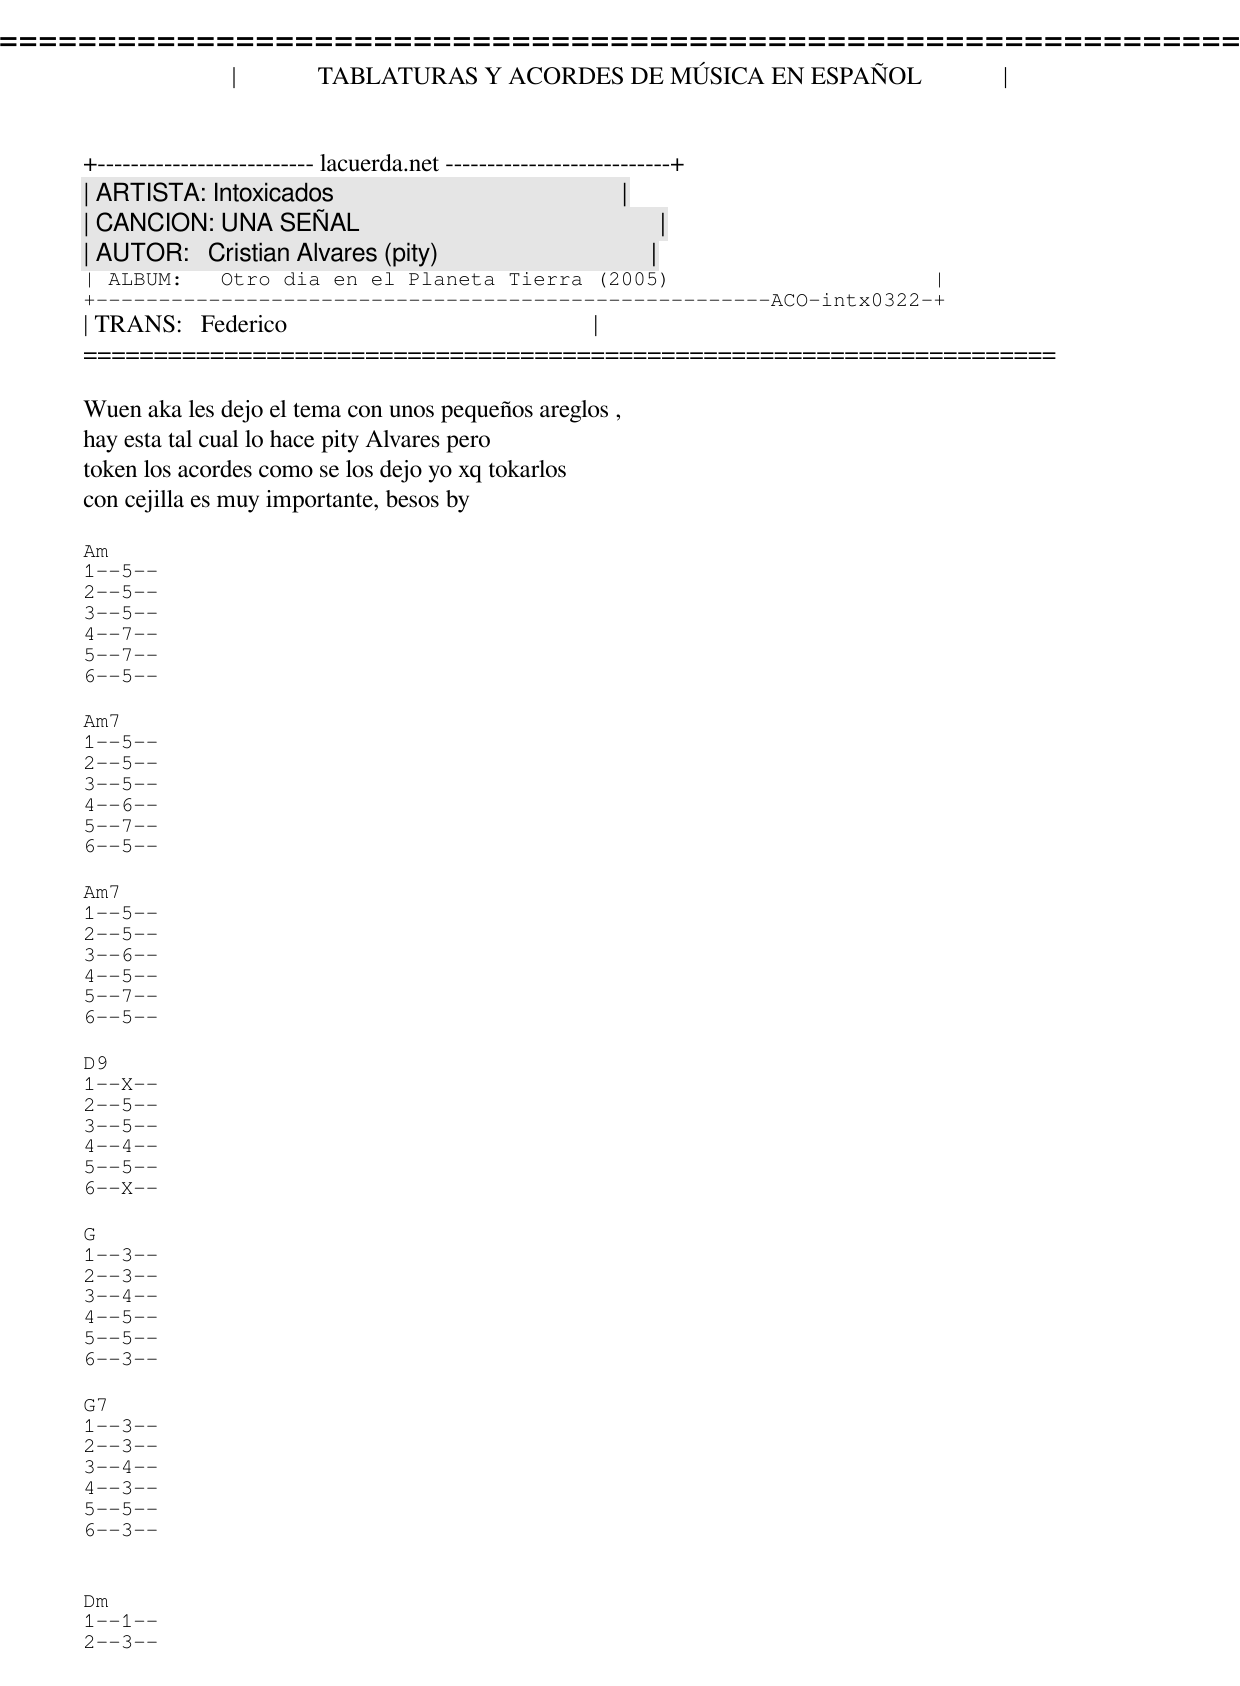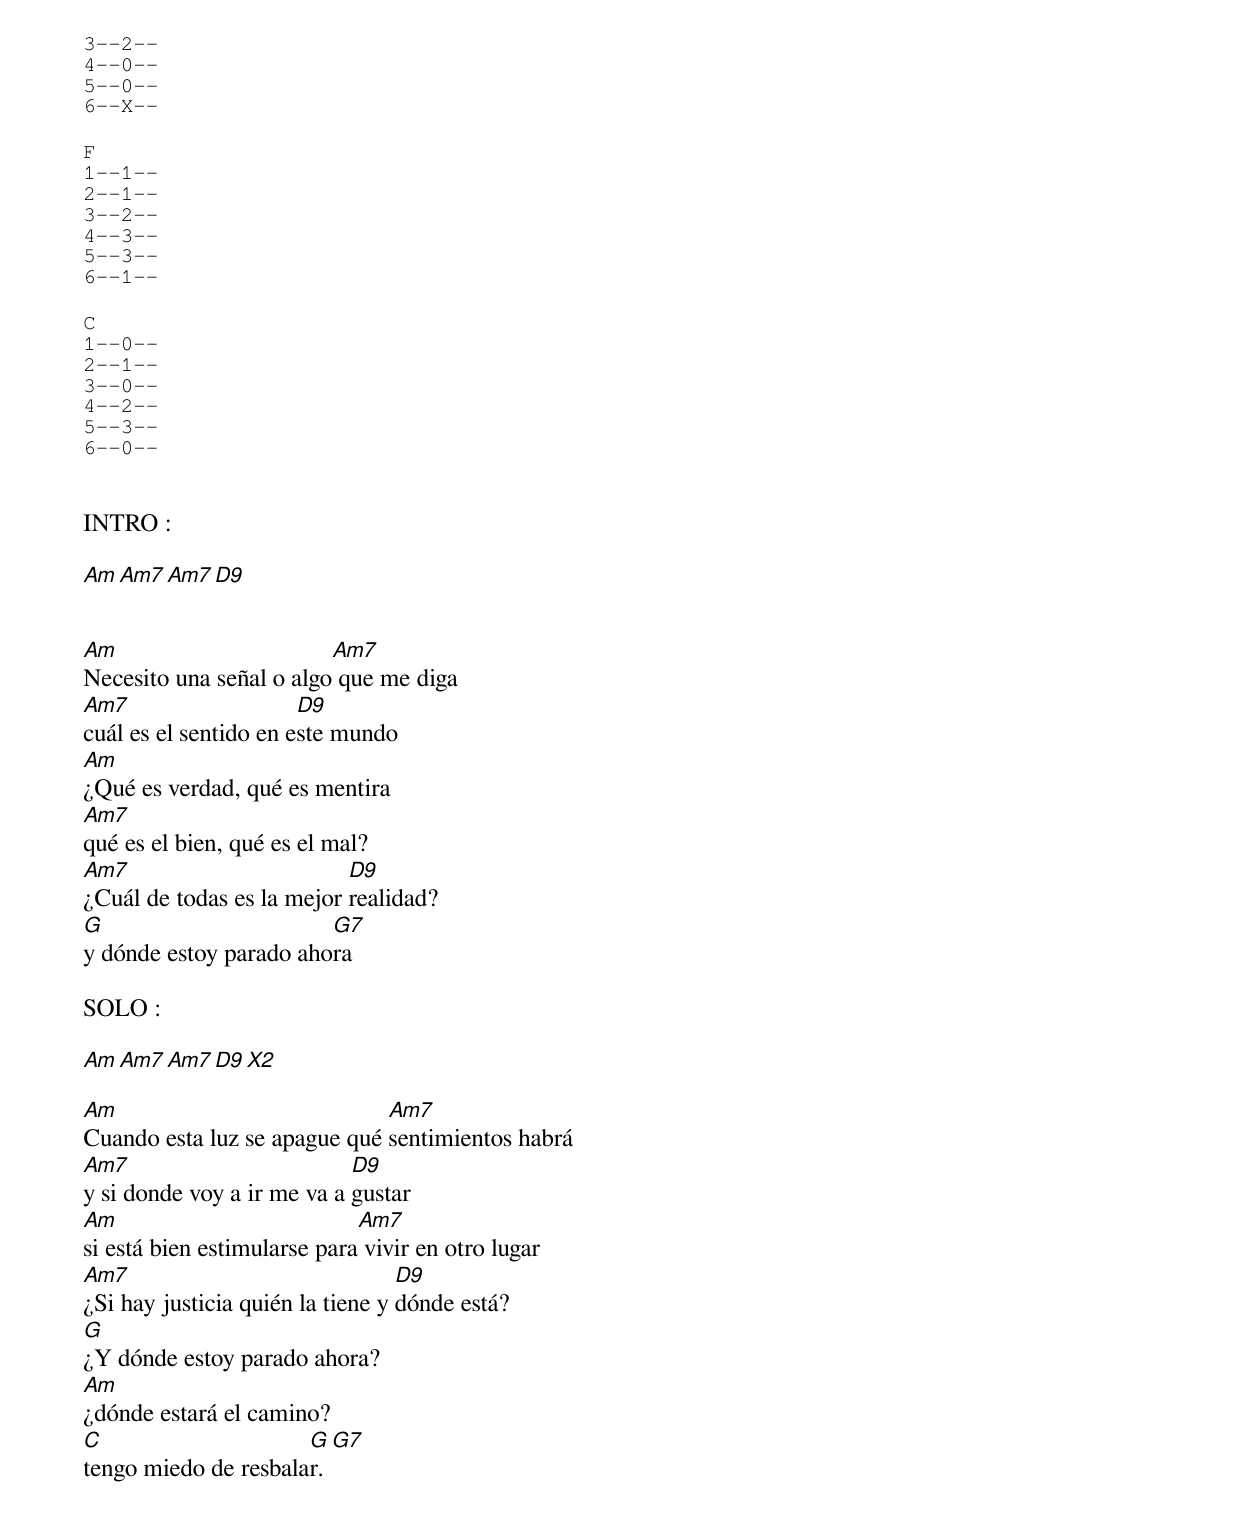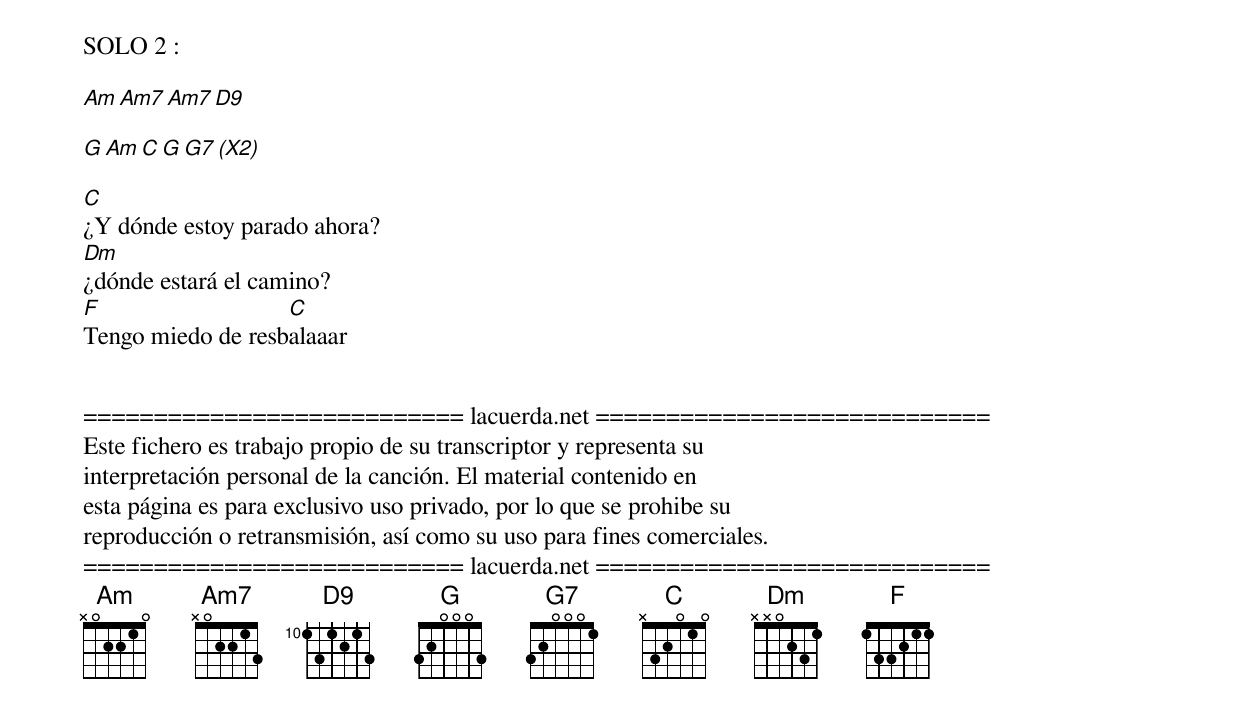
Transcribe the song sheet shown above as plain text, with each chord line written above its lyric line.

=====================================================================
|             TABLATURAS Y ACORDES DE MÚSICA EN ESPAÑOL             |
+-------------------------- lacuerda.net ---------------------------+
| ARTISTA: Intoxicados                                              |
| CANCION: UNA SEÑAL                                                |
| AUTOR:   Cristian Alvares (pity)                                  |
| ALBUM:   Otro dia en el Planeta Tierra (2005)                     |
+------------------------------------------------------ACO-intx0322-+
| TRANS:   Federico                                                 |
=====================================================================

Wuen aka les dejo el tema con unos pequeños areglos ,
hay esta tal cual lo hace pity Alvares pero
token los acordes como se los dejo yo xq tokarlos
con cejilla es muy importante, besos by

Am
1--5--
2--5--
3--5--
4--7--
5--7--
6--5--

Am7
1--5--
2--5--
3--5--
4--6--
5--7--
6--5--

Am7
1--5--
2--5--
3--6--
4--5--
5--7--
6--5--

D9
1--X--
2--5--
3--5--
4--4--
5--5--
6--X--

G
1--3--
2--3--
3--4--
4--5--
5--5--
6--3--

G7
1--3--
2--3--
3--4--
4--3--
5--5--
6--3--


Dm
1--1--
2--3--
3--2--
4--0--
5--0--
6--X--

F
1--1--
2--1--
3--2--
4--3--
5--3--
6--1--

C
1--0--
2--1--
3--0--
4--2--
5--3--
6--0--


INTRO :

Am   Am7   Am7  D9


Am                       Am7
Necesito una señal o algo que me diga
Am7                    D9
cuál es el sentido en este mundo
Am
¿Qué es verdad, qué es mentira
Am7
qué es el bien, qué es el mal?
Am7                        D9
¿Cuál de todas es la mejor realidad?
G                       G7
y dónde estoy parado ahora

SOLO :

Am   Am7   Am7  D9 X2

Am                            Am7
Cuando esta luz se apague qué sentimientos habrá
Am7                         D9
y si donde voy a ir me va a gustar
Am                           Am7
si está bien estimularse para vivir en otro lugar
Am7                               D9
¿Si hay justicia quién la tiene y dónde está?
G
¿Y dónde estoy parado ahora?
Am
¿dónde estará el camino?
C                     G     G7
tengo miedo de resbalar.

SOLO 2 :

Am   Am7   Am7  D9

G    Am    C    G   G7 (X2)

C
¿Y dónde estoy parado ahora?
Dm
¿dónde estará el camino?
F                  C
Tengo miedo de resbalaaar


=========================== lacuerda.net ============================
Este fichero es trabajo propio de su transcriptor y representa su
interpretación personal de la canción. El material contenido en
esta página es para exclusivo uso privado, por lo que se prohibe su
reproducción o retransmisión, así como su uso para fines comerciales.
=========================== lacuerda.net ============================
